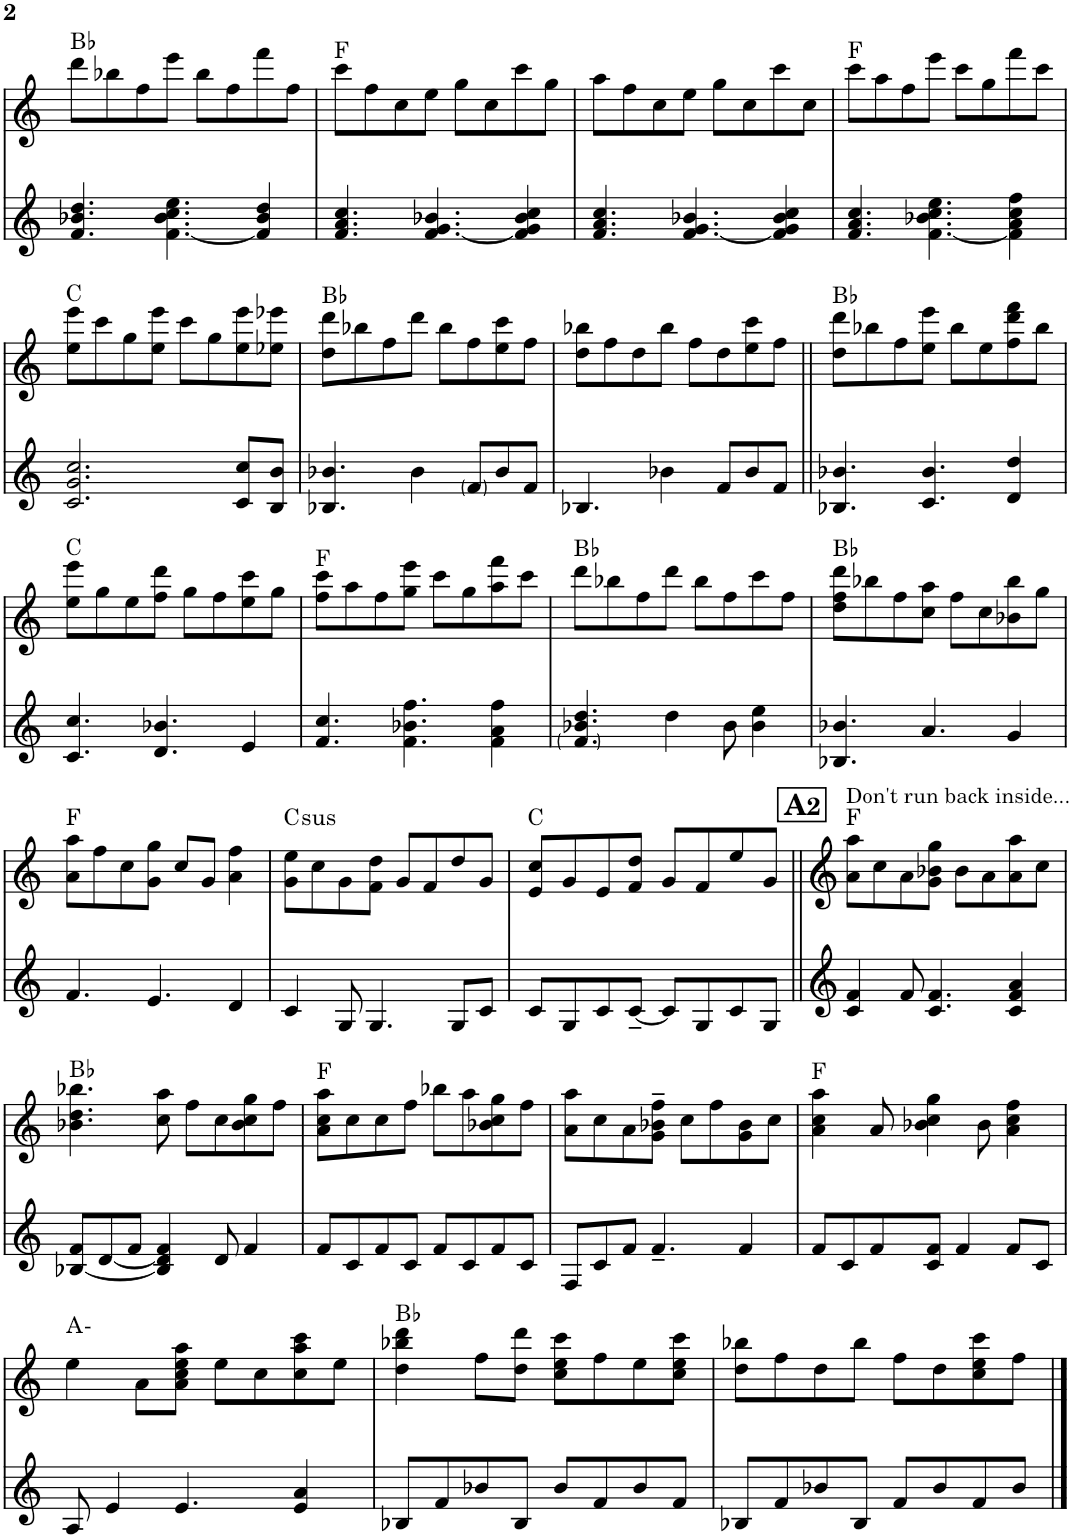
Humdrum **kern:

**kern	**kern	**harte
*part1	*part1	*part1
*staff2	*staff1	*
*I"Piano	*	*
*I'Pno.	*	*
!!LO:PB:g=z
*clefG2	*clefG2	*
*k[]	*k[]	*
*M4/4	*M4/4	*
=18	=18	=18
4.f/ 4.b-X/ 4.dd/	8ddd\L	Bb:maj
.	8bb-X\	.
.	8ff\	.
[4.f\ 4.b-\ 4.cc\ 4.ee\	8eee\J	.
.	8bb-\L	.
.	8ff\	.
4f/] 4b-/ 4dd/	8fff\	.
.	8ff\J	.
=19	=19	=19
4.f/ 4.a/ 4.cc/	8ccc\L	F:maj
.	8ff\	.
.	8cc\	.
[4.f/ 4.g/ 4.b-X/	8ee\J	.
.	8gg\L	.
.	8cc\	.
4f/] 4g/ 4b-/ 4cc/	8ccc\	.
.	8gg\J	.
=20	=20	=20
4.f/ 4.a/ 4.cc/	8aa\L	.
.	8ff\	.
.	8cc\	.
[4.f/ 4.g/ 4.b-X/	8ee\J	.
.	8gg\L	.
.	8cc\	.
4f/] 4g/ 4b-/ 4cc/	8ccc\	.
.	8cc\J	.
=21	=21	=21
4.f/ 4.a/ 4.cc/	8ccc\L	F:maj
.	8aa\	.
.	8ff\	.
[4.f\ 4.b-X\ 4.cc\ 4.ee\	8eee\J	.
.	8ccc\L	.
.	8gg\	.
4f\] 4a\ 4cc\ 4ff\	8fff\	.
.	8ccc\J	.
!!LO:LB:g=z
=22	=22	=22
2.c/ 2.g/ 2.cc/	8ee\ 8eee\L	C:maj
.	8ccc\	.
.	8gg\	.
.	8ee\ 8eee\J	.
.	8ccc\L	.
.	8gg\	.
8c/ 8cc/L	8ee\ 8eee\	.
8B/ 8b/J	8ee-X\ 8eee-X\J	.
=23	=23	=23
4.B-X/ 4.b-X/	8dd\ 8ddd\L	Bb:maj
.	8bb-X\	.
.	8ff\	.
4b-\	8ddd\J	.
.	8bb-\L	.
8f/L	8ff\	.
8b-/	8ee\ 8ccc\	.
8f/J	8ff\J	.
=24	=24	=24
4.B-X/	8dd\ 8bb-X\L	.
.	8ff\	.
.	8dd\	.
4b-X\	8bb-\J	.
.	8ff\L	.
8f/L	8dd\	.
8b-/	8ee\ 8ccc\	.
8f/J	8ff\J	.
=25||	=25||	=25||
4.B-X/ 4.b-X/	8dd\ 8ddd\L	Bb:maj
.	8bb-X\	.
.	8ff\	.
4.c/ 4.b-/	8ee\ 8eee\J	.
.	8bb-\L	.
.	8ee\	.
4d/ 4dd/	8ff\ 8ddd\ 8fff\	.
.	8bb-\J	.
!!LO:LB:g=z
=26	=26	=26
4.c/ 4.cc/	8ee\ 8eee\L	C:maj
.	8gg\	.
.	8ee\	.
4.d/ 4.b-X/	8ff\ 8ddd\J	.
.	8gg\L	.
.	8ff\	.
4e/	8ee\ 8ccc\	.
.	8gg\J	.
=27	=27	=27
4.f/ 4.cc/	8ff\ 8ccc\L	F:maj
.	8aa\	.
.	8ff\	.
4.f\ 4.b-X\ 4.ff\	8gg\ 8eee\J	.
.	8ccc\L	.
.	8gg\	.
4f\ 4a\ 4ff\	8aa\ 8fff\	.
.	8ccc\J	.
=28	=28	=28
4.f/ 4.b-X/ 4.dd/	8ddd\L	Bb:maj
.	8bb-X\	.
.	8ff\	.
4dd\	8ddd\J	.
.	8bb-\L	.
8b-\	8ff\	.
4b-\ 4ee\	8ccc\	.
.	8ff\J	.
=29	=29	=29
4.B-X/ 4.b-X/	8dd\ 8ff\ 8ddd\L	Bb:maj
.	8bb-X\	.
.	8ff\	.
4.a/	8cc\ 8aa\J	.
.	8ff\L	.
.	8cc\	.
4g/	8b-X\ 8bb-\	.
.	8gg\J	.
!!LO:LB:g=z
=30	=30	=30
4.f/	8a\ 8aa\L	F:maj
.	8ff\	.
.	8cc\	.
4.e/	8g\ 8gg\J	.
.	8cc/L	.
.	8g/J	.
4d/	4a\ 4ff\	.
=31	=31	=31
!	!	!LO:H:kt=sus
4c/	8g\ 8ee\L	C:sus4
.	8cc\	.
8G/	8g\	.
4.G/	8f\ 8dd\J	.
.	8g/L	.
.	8f/	.
8G/L	8dd/	.
8c/J	8g/J	.
=32	=32	=32
8c/L	8e/ 8cc/L	C:maj
8G/	8g/	.
8c/	8e/	.
[8c~/J	8f/ 8dd/J	.
8c/L]	8g/L	.
8G/	8f/	.
8c/	8ee/	.
8G/J	8g/J	.
!!LO:REH:place=s1:a:fs=12:t=2
!!LO:REH:place=s1:a:B:cj:fs=14:t=A
=33||	=33||	=33||
!	!LO:TX:a:t=Don't run back inside...	!
4c/ 4f/	8a\ 8aa\L	F:maj
.	8cc\	.
8f/	8a\	.
4.c/ 4.f/	8g\ 8b-X\ 8gg\J	.
.	8b-\L	.
.	8a\	.
4c/ 4f/ 4a/	8a\ 8aa\	.
.	8cc\J	.
!!LO:LB:g=z
=34	=34	=34
[8B-X/ 8f/L	4.b-X\ 4.dd\ 4.bb-X\	Bb:maj
[8d/	.	.
8f/J	.	.
4B-/] 4d/] 4f/	8cc\ 8aa\	.
.	8ff\L	.
8d/	8cc\	.
4f/	8b-\ 8cc\ 8gg\	.
.	8ff\J	.
=35	=35	=35
8f/L	8a\ 8cc\ 8aa\L	F:maj
8c/	8cc\	.
8f/	8cc\	.
8c/J	8ff\J	.
8f/L	8bb-X\L	.
8c/	8aa\	.
8f/	8b-X\ 8cc\ 8gg\	.
8c/J	8ff\J	.
=36	=36	=36
8F/L	8a\ 8aa\L	.
8c/	8cc\	.
8f/J	8a\	.
4.f~/	8g\~ 8b-X\~ 8ff\~J	.
.	8cc\L	.
.	8ff\	.
4f/	8g\ 8b-\	.
.	8cc\J	.
=37	=37	=37
8f/L	4a\ 4cc\ 4aa\	F:maj
8c/	.	.
8f/	8a/	.
8c/ 8f/J	4b-X\ 4cc\ 4gg\	.
4f/	.	.
.	8b-\	.
8f/L	4a\ 4cc\ 4ff\	.
8c/J	.	.
!!LO:LB:g=z
=38	=38	=38
8A/	4ee\	A:min
4e/	.	.
.	8a\L	.
4.e/	8a\ 8cc\ 8ee\ 8aa\J	.
.	8ee\L	.
.	8cc\	.
4e/ 4a/	8cc\ 8aa\ 8ccc\	.
.	8ee\J	.
=39	=39	=39
8B-X/L	4dd\ 4bb-X\ 4ddd\	Bb:maj
8f/	.	.
8b-X/	8ff\L	.
8B-/J	8dd\ 8ddd\J	.
8b-/L	8cc\ 8ee\ 8ccc\L	.
8f/	8ff\	.
8b-/	8ee\	.
8f/J	8cc\ 8ee\ 8ccc\J	.
=40	=40	=40
8B-X/L	8dd\ 8bb-X\L	.
8f/	8ff\	.
8b-X/	8dd\	.
8B-/J	8bb-\J	.
8f/L	8ff\L	.
8b-/	8dd\	.
8f/	8cc\ 8ee\ 8ccc\	.
8b-/J	8ff\J	.
==	==	==
*-	*-	*-
